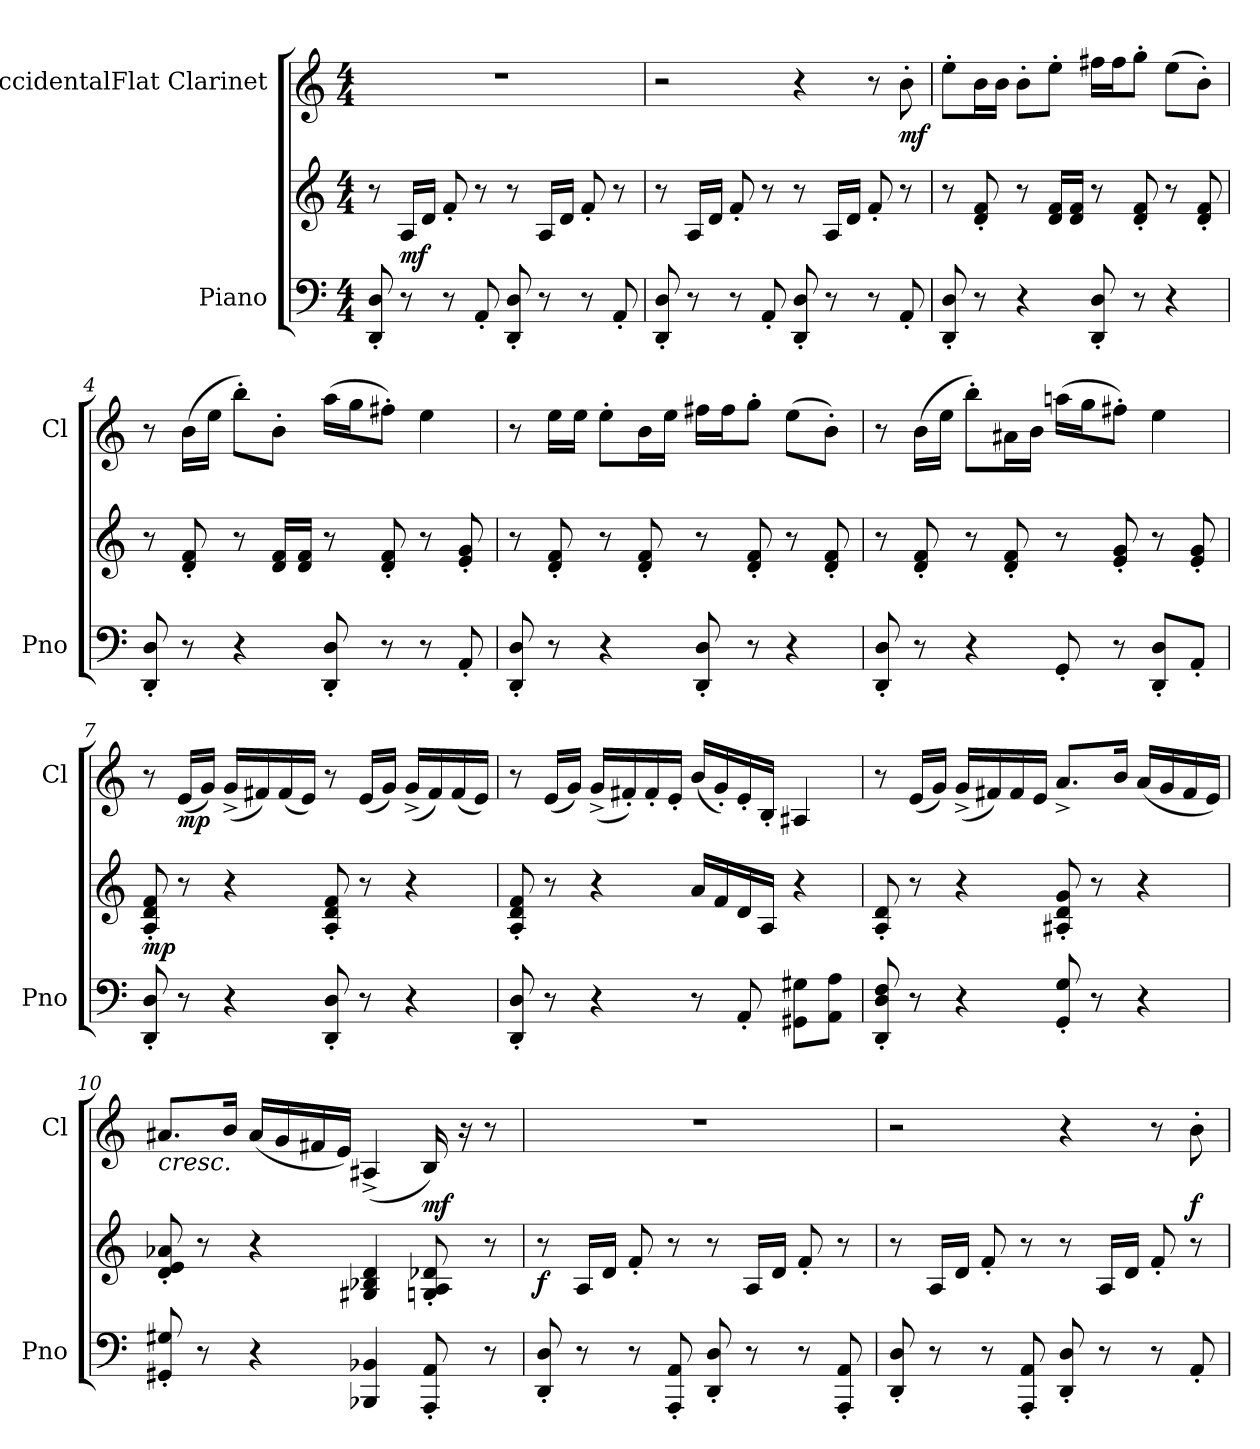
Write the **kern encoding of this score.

**kern	**kern	**dynam	**kern	**dynam
*part2	*part2	*part2	*part1	*part1
*staff3	*staff2	*staff2/3	*staff1	*staff1
*I"Piano	*	*	*I"BaccidentalFlat Clarinet	*
*I'Pno	*	*	*I'Cl	*
*clefF4	*clefG2	*	*clefG2	*
*	*	*	*ITrd1c2	*
*k[]	*k[]	*	*k[b-e-]	*
*M4/4	*M4/4	*	*M4/4	*
*MM98	*MM98	*	*MM98	*
=1	=1	=1	=1	=1
8DD/' 8D/'	8r	.	1r	.
!	!	!LO:DY:b	!	!
8r	16A/LL	mf	.	.
.	16d/JJ	.	.	.
8r	8f'/	.	.	.
8AA'/	8r	.	.	.
8DD/' 8D/'	8r	.	.	.
8r	16A/LL	.	.	.
.	16d/JJ	.	.	.
8r	8f'/	.	.	.
8AA'/	8r	.	.	.
=2	=2	=2	=2	=2
8DD/' 8D/'	8r	.	2r	.
8r	16A/LL	.	.	.
.	16d/JJ	.	.	.
8r	8f'/	.	.	.
8AA'/	8r	.	.	.
8DD/' 8D/'	8r	.	4r	.
8r	16A/LL	.	.	.
.	16d/JJ	.	.	.
8r	8f'/	.	8r	.
!	!	!	!	!LO:DY:b
8AA'/	8r	.	8a'\	mf
=3	=3	=3	=3	=3
8DD/' 8D/'	8r	.	8dd'\L	.
8r	8d/' 8f/'	.	16a\L	.
.	.	.	16a\JJ	.
4r	8r	.	8a'\L	.
.	16d/ 16f/LL	.	8dd'\J	.
.	16d/ 16f/JJ	.	.	.
8DD/' 8D/'	8r	.	16een\LL	.
.	.	.	16ee\J	.
8r	8d/' 8f/'	.	8ff'\J	.
4r	8r	.	(8dd\L	.
.	8d/' 8f/'	.	8a'\J)	.
!!LO:LB:g=z
=4	=4	=4	=4	=4
8DD/' 8D/'	8r	.	8r	.
8r	8d/' 8f/'	.	(16a\LL	.
.	.	.	16dd\JJ	.
4r	8r	.	8aa'\L)	.
.	16d/ 16f/LL	.	8a'\J	.
.	16d/ 16f/JJ	.	.	.
8DD/' 8D/'	8r	.	(16gg\LL	.
.	.	.	16ff\J	.
8r	8d/' 8f/'	.	8een'\J)	.
8r	8r	.	4dd\	.
8AA'/	8e/' 8g/'	.	.	.
=5	=5	=5	=5	=5
8DD/' 8D/'	8r	.	8r	.
8r	8d/' 8f/'	.	16dd\LL	.
.	.	.	16dd\JJ	.
4r	8r	.	8dd'\L	.
.	8d/' 8f/'	.	16a\L	.
.	.	.	16dd\JJ	.
8DD/' 8D/'	8r	.	16een\LL	.
.	.	.	16ee\J	.
8r	8d/' 8f/'	.	8ff'\J	.
4r	8r	.	(8dd\L	.
.	8d/' 8f/'	.	8a'\J)	.
=6	=6	=6	=6	=6
8DD/' 8D/'	8r	.	8r	.
8r	8d/' 8f/'	.	(16a\LL	.
.	.	.	16dd\JJ	.
4r	8r	.	8aa'\L)	.
.	8d/' 8f/'	.	16g#X\L	.
.	.	.	16a\JJ	.
8GG'/	8r	.	(16ggn\LL	.
.	.	.	16ff\J	.
8r	8e/' 8g/'	.	8een'\J)	.
8DD/' 8D/'L	8r	.	4dd\	.
8AA'/J	8e/' 8g/'	.	.	.
!!LO:LB:g=z
=7	=7	=7	=7	=7
!	!	!LO:DY:b	!	!
8DD/' 8D/'	8A/' 8d/' 8f/'	mp	8r	.
!	!	!	!	!LO:DY:b
8r	8r	.	(16d/LL	mp
.	.	.	16f/JJ)	.
4r	4r	.	(16f^/LL	.
.	.	.	16en/)	.
.	.	.	(16e/	.
.	.	.	16d/JJ)	.
8DD/' 8D/'	8A/' 8d/' 8f/'	.	8r	.
8r	8r	.	(16d/LL	.
.	.	.	16f/JJ)	.
4r	4r	.	(16f^/LL	.
.	.	.	16e/)	.
.	.	.	(16e/	.
.	.	.	16d/JJ)	.
=8	=8	=8	=8	=8
8DD/' 8D/'	8A/' 8d/' 8f/'	.	8r	.
8r	8r	.	(16d/LL	.
.	.	.	16f/JJ)	.
4r	4r	.	(16f^/LL	.
.	.	.	16en'/)	.
.	.	.	16e'/	.
.	.	.	16d'/JJ	.
8r	16a/LL	.	(16a/LL	.
.	16f/	.	16f'/)	.
8AA'/	16d/	.	16d'/	.
.	16A/JJ	.	16A'/JJ	.
8GG#X\ 8G#X\L	4r	.	4G#X/	.
8AA\ 8A\J	.	.	.	.
!!LO:PB:g=z
=9	=9	=9	=9	=9
8DD/' 8D/' 8F/'	8A/' 8d/'	.	8r	.
8r	8r	.	(16d/LL	.
.	.	.	16f/JJ)	.
4r	4r	.	(16f^/LL	.
.	.	.	16en/)	.
.	.	.	16e/	.
.	.	.	16d/JJ	.
8GG/' 8G/'	8A#X/' 8d/' 8g/'	.	8.g^/L	.
8r	8r	.	.	.
.	.	.	16a/Jk	.
4r	4r	.	(16g/LL	.
.	.	.	16f/	.
.	.	.	16e/	.
.	.	.	16d/JJ)	.
=10	=10	=10	=10	=10
!	!	!	!	!LO:HP:b
8GG#X/' 8G#X/'	8d/' 8e/' 8a-X/'	.	8.g#X/L	<
8r	8r	.	.	.
.	.	.	16a/Jk	.
4r	4r	.	(16g#/LL	.
.	.	.	16f/	.
.	.	.	16en/	.
.	.	.	16d/JJ)	.
4BBB-X/ 4BB-X/	4G#X/ 4B-X/ 4d/	.	(4G#X^/	.
!	!	!	!	!LO:DY:b
8AAA/' 8AA/'	8Gn/' 8A/' 8d-X/'	.	16A/)	mf
.	.	.	16r	.
8r	8r	.	8r	.
.	.	.	.	[
!!LO:LB:g=z
=11	=11	=11	=11	=11
!	!	!LO:DY:b	!	!
8DD/' 8D/'	8r	f	1r	.
8r	16A/LL	.	.	.
.	16d/JJ	.	.	.
8r	8f'/	.	.	.
8AAA/' 8AA/'	8r	.	.	.
8DD/' 8D/'	8r	.	.	.
8r	16A/LL	.	.	.
.	16d/JJ	.	.	.
8r	8f'/	.	.	.
8AAA/' 8AA/'	8r	.	.	.
=12	=12	=12	=12	=12
8DD/' 8D/'	8r	.	2r	.
8r	16A/LL	.	.	.
.	16d/JJ	.	.	.
8r	8f'/	.	.	.
8AAA/' 8AA/'	8r	.	.	.
8DD/' 8D/'	8r	.	4r	.
8r	16A/LL	.	.	.
.	16d/JJ	.	.	.
8r	8f'/	.	8r	.
!	!	!	!	!LO:DY:b
8AA'/	8r	.	8a'\	f
=	=	=	=	=
*-	*-	*-	*-	*-
